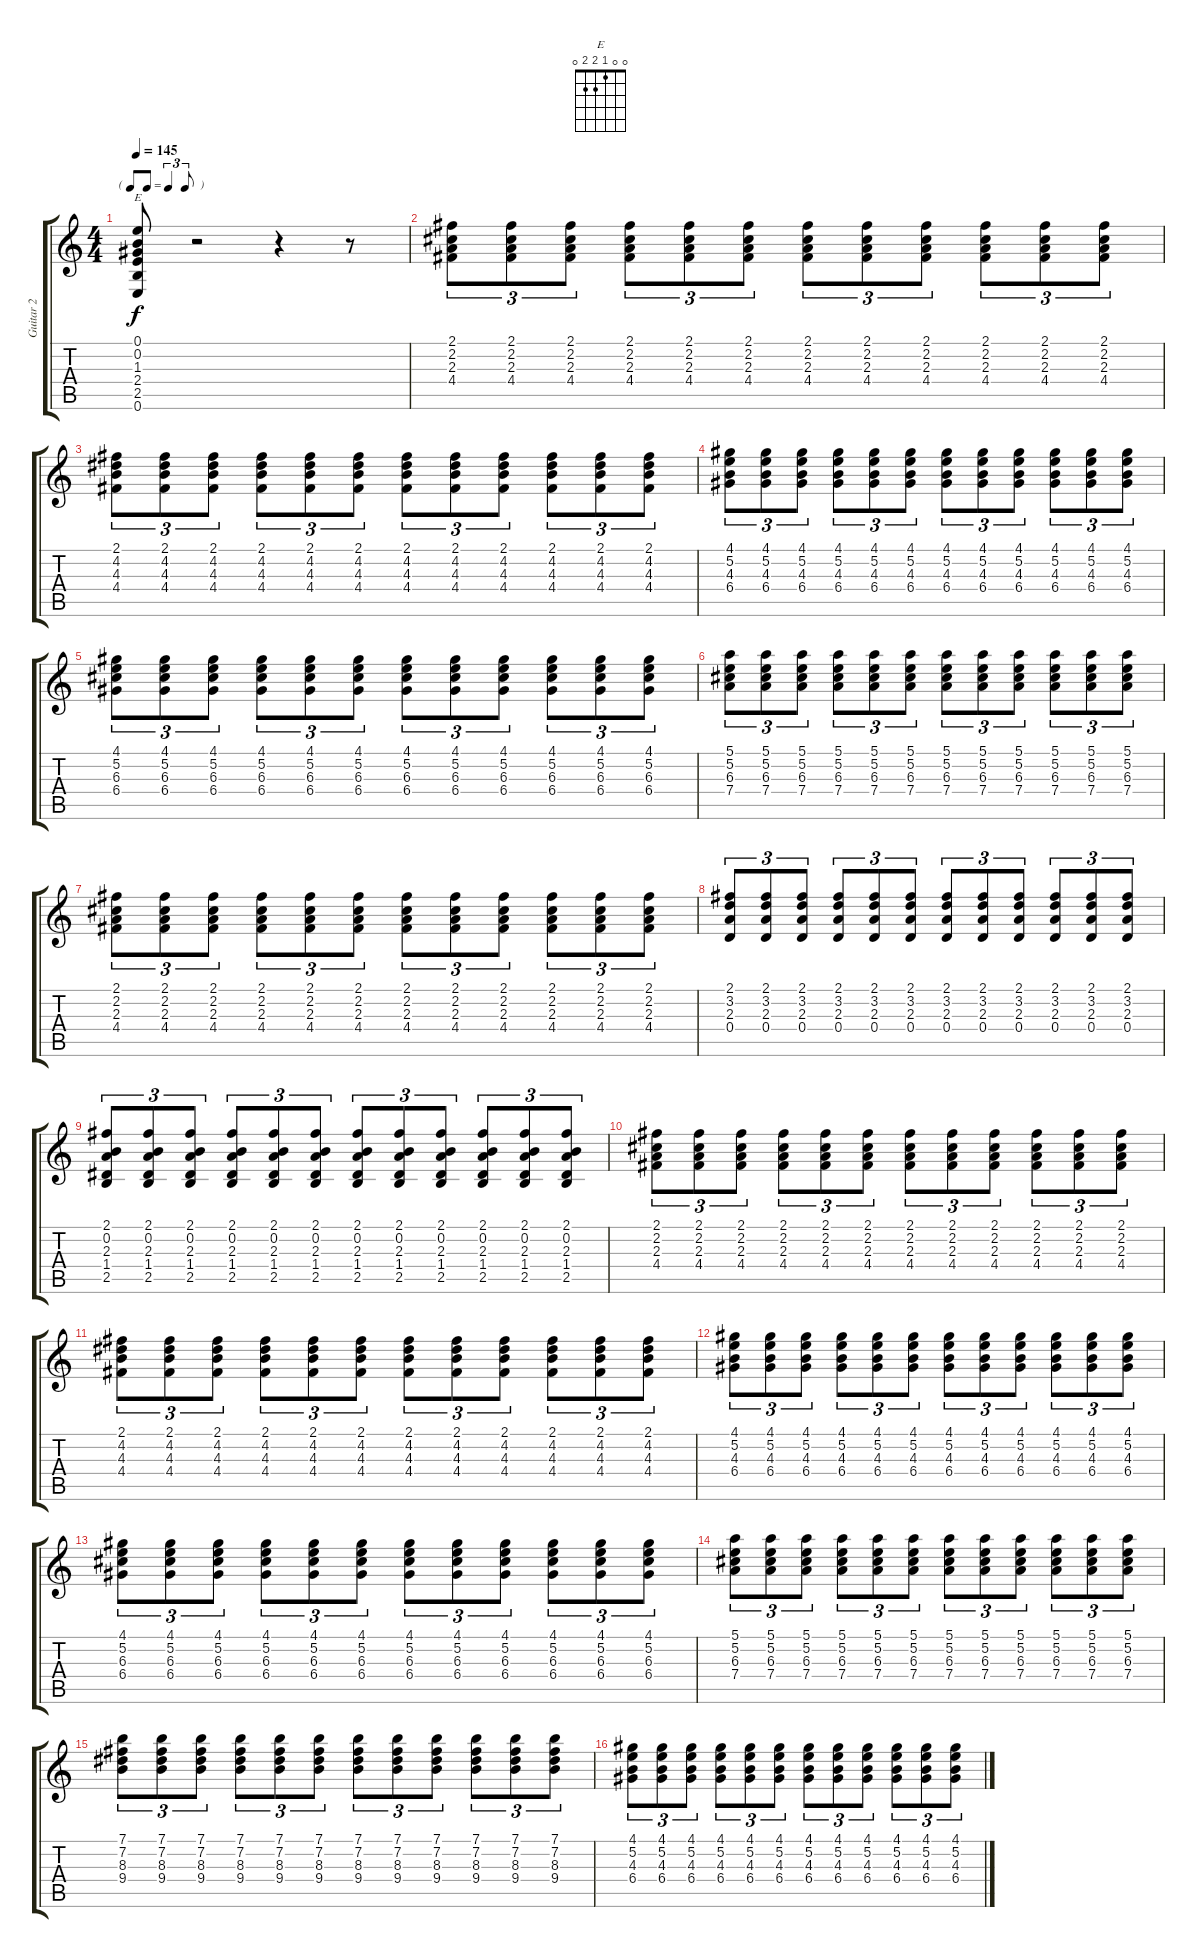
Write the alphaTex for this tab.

\track ("Guitar 2" "Guitar 2") {instrument acousticguitarnylon}
\staff {score tabs}
\tuning (E4 B3 G3 D3 A2 E2) {hide}
\chord ("E" 0 0 1 2 2 0)
\ts (4 4)
\tf triplet8th
\tempo 145
\clef g2
\ks c
(0.1 0.2 1.3 2.4 2.5 0.6).8{ch "E" dy f} r.2 r.4 r.8 |
(2.1 2.2 2.3 4.4).8{tu (3 2)} (2.1 2.2 2.3 4.4).8{tu (3 2)} (2.1 2.2 2.3 4.4).8{tu (3 2)} (2.1 2.2 2.3 4.4).8{tu (3 2)} (2.1 2.2 2.3 4.4).8{tu (3 2)} (2.1 2.2 2.3 4.4).8{tu (3 2)} (2.1 2.2 2.3 4.4).8{tu (3 2)} (2.1 2.2 2.3 4.4).8{tu (3 2)} (2.1 2.2 2.3 4.4).8{tu (3 2)} (2.1 2.2 2.3 4.4).8{tu (3 2)} (2.1 2.2 2.3 4.4).8{tu (3 2)} (2.1 2.2 2.3 4.4).8{tu (3 2)} |
(2.1 4.2 4.3 4.4).8{tu (3 2)} (2.1 4.2 4.3 4.4).8{tu (3 2)} (2.1 4.2 4.3 4.4).8{tu (3 2)} (2.1 4.2 4.3 4.4).8{tu (3 2)} (2.1 4.2 4.3 4.4).8{tu (3 2)} (2.1 4.2 4.3 4.4).8{tu (3 2)} (2.1 4.2 4.3 4.4).8{tu (3 2)} (2.1 4.2 4.3 4.4).8{tu (3 2)} (2.1 4.2 4.3 4.4).8{tu (3 2)} (2.1 4.2 4.3 4.4).8{tu (3 2)} (2.1 4.2 4.3 4.4).8{tu (3 2)} (2.1 4.2 4.3 4.4).8{tu (3 2)} |
(4.1 5.2 4.3 6.4).8{tu (3 2)} (4.1 5.2 4.3 6.4).8{tu (3 2)} (4.1 5.2 4.3 6.4).8{tu (3 2)} (4.1 5.2 4.3 6.4).8{tu (3 2)} (4.1 5.2 4.3 6.4).8{tu (3 2)} (4.1 5.2 4.3 6.4).8{tu (3 2)} (4.1 5.2 4.3 6.4).8{tu (3 2)} (4.1 5.2 4.3 6.4).8{tu (3 2)} (4.1 5.2 4.3 6.4).8{tu (3 2)} (4.1 5.2 4.3 6.4).8{tu (3 2)} (4.1 5.2 4.3 6.4).8{tu (3 2)} (4.1 5.2 4.3 6.4).8{tu (3 2)} |
(4.1 5.2 6.3 6.4).8{tu (3 2)} (4.1 5.2 6.3 6.4).8{tu (3 2)} (4.1 5.2 6.3 6.4).8{tu (3 2)} (4.1 5.2 6.3 6.4).8{tu (3 2)} (4.1 5.2 6.3 6.4).8{tu (3 2)} (4.1 5.2 6.3 6.4).8{tu (3 2)} (4.1 5.2 6.3 6.4).8{tu (3 2)} (4.1 5.2 6.3 6.4).8{tu (3 2)} (4.1 5.2 6.3 6.4).8{tu (3 2)} (4.1 5.2 6.3 6.4).8{tu (3 2)} (4.1 5.2 6.3 6.4).8{tu (3 2)} (4.1 5.2 6.3 6.4).8{tu (3 2)} |
(5.1 5.2 6.3 7.4).8{tu (3 2)} (5.1 5.2 6.3 7.4).8{tu (3 2)} (5.1 5.2 6.3 7.4).8{tu (3 2)} (5.1 5.2 6.3 7.4).8{tu (3 2)} (5.1 5.2 6.3 7.4).8{tu (3 2)} (5.1 5.2 6.3 7.4).8{tu (3 2)} (5.1 5.2 6.3 7.4).8{tu (3 2)} (5.1 5.2 6.3 7.4).8{tu (3 2)} (5.1 5.2 6.3 7.4).8{tu (3 2)} (5.1 5.2 6.3 7.4).8{tu (3 2)} (5.1 5.2 6.3 7.4).8{tu (3 2)} (5.1 5.2 6.3 7.4).8{tu (3 2)} |
(2.1 2.2 2.3 4.4).8{tu (3 2)} (2.1 2.2 2.3 4.4).8{tu (3 2)} (2.1 2.2 2.3 4.4).8{tu (3 2)} (2.1 2.2 2.3 4.4).8{tu (3 2)} (2.1 2.2 2.3 4.4).8{tu (3 2)} (2.1 2.2 2.3 4.4).8{tu (3 2)} (2.1 2.2 2.3 4.4).8{tu (3 2)} (2.1 2.2 2.3 4.4).8{tu (3 2)} (2.1 2.2 2.3 4.4).8{tu (3 2)} (2.1 2.2 2.3 4.4).8{tu (3 2)} (2.1 2.2 2.3 4.4).8{tu (3 2)} (2.1 2.2 2.3 4.4).8{tu (3 2)} |
(2.1 3.2 2.3 0.4).8{tu (3 2)} (2.1 3.2 2.3 0.4).8{tu (3 2)} (2.1 3.2 2.3 0.4).8{tu (3 2)} (2.1 3.2 2.3 0.4).8{tu (3 2)} (2.1 3.2 2.3 0.4).8{tu (3 2)} (2.1 3.2 2.3 0.4).8{tu (3 2)} (2.1 3.2 2.3 0.4).8{tu (3 2)} (2.1 3.2 2.3 0.4).8{tu (3 2)} (2.1 3.2 2.3 0.4).8{tu (3 2)} (2.1 3.2 2.3 0.4).8{tu (3 2)} (2.1 3.2 2.3 0.4).8{tu (3 2)} (2.1 3.2 2.3 0.4).8{tu (3 2)} |
(2.1 0.2 2.3 1.4 2.5).8{tu (3 2)} (2.1 0.2 2.3 1.4 2.5).8{tu (3 2)} (2.1 0.2 2.3 1.4 2.5).8{tu (3 2)} (2.1 0.2 2.3 1.4 2.5).8{tu (3 2)} (2.1 0.2 2.3 1.4 2.5).8{tu (3 2)} (2.1 0.2 2.3 1.4 2.5).8{tu (3 2)} (2.1 0.2 2.3 1.4 2.5).8{tu (3 2)} (2.1 0.2 2.3 1.4 2.5).8{tu (3 2)} (2.1 0.2 2.3 1.4 2.5).8{tu (3 2)} (2.1 0.2 2.3 1.4 2.5).8{tu (3 2)} (2.1 0.2 2.3 1.4 2.5).8{tu (3 2)} (2.1 0.2 2.3 1.4 2.5).8{tu (3 2)} |
(2.1 2.2 2.3 4.4).8{tu (3 2)} (2.1 2.2 2.3 4.4).8{tu (3 2)} (2.1 2.2 2.3 4.4).8{tu (3 2)} (2.1 2.2 2.3 4.4).8{tu (3 2)} (2.1 2.2 2.3 4.4).8{tu (3 2)} (2.1 2.2 2.3 4.4).8{tu (3 2)} (2.1 2.2 2.3 4.4).8{tu (3 2)} (2.1 2.2 2.3 4.4).8{tu (3 2)} (2.1 2.2 2.3 4.4).8{tu (3 2)} (2.1 2.2 2.3 4.4).8{tu (3 2)} (2.1 2.2 2.3 4.4).8{tu (3 2)} (2.1 2.2 2.3 4.4).8{tu (3 2)} |
(2.1 4.2 4.3 4.4).8{tu (3 2)} (2.1 4.2 4.3 4.4).8{tu (3 2)} (2.1 4.2 4.3 4.4).8{tu (3 2)} (2.1 4.2 4.3 4.4).8{tu (3 2)} (2.1 4.2 4.3 4.4).8{tu (3 2)} (2.1 4.2 4.3 4.4).8{tu (3 2)} (2.1 4.2 4.3 4.4).8{tu (3 2)} (2.1 4.2 4.3 4.4).8{tu (3 2)} (2.1 4.2 4.3 4.4).8{tu (3 2)} (2.1 4.2 4.3 4.4).8{tu (3 2)} (2.1 4.2 4.3 4.4).8{tu (3 2)} (2.1 4.2 4.3 4.4).8{tu (3 2)} |
(4.1 5.2 4.3 6.4).8{tu (3 2)} (4.1 5.2 4.3 6.4).8{tu (3 2)} (4.1 5.2 4.3 6.4).8{tu (3 2)} (4.1 5.2 4.3 6.4).8{tu (3 2)} (4.1 5.2 4.3 6.4).8{tu (3 2)} (4.1 5.2 4.3 6.4).8{tu (3 2)} (4.1 5.2 4.3 6.4).8{tu (3 2)} (4.1 5.2 4.3 6.4).8{tu (3 2)} (4.1 5.2 4.3 6.4).8{tu (3 2)} (4.1 5.2 4.3 6.4).8{tu (3 2)} (4.1 5.2 4.3 6.4).8{tu (3 2)} (4.1 5.2 4.3 6.4).8{tu (3 2)} |
(4.1 5.2 6.3 6.4).8{tu (3 2)} (4.1 5.2 6.3 6.4).8{tu (3 2)} (4.1 5.2 6.3 6.4).8{tu (3 2)} (4.1 5.2 6.3 6.4).8{tu (3 2)} (4.1 5.2 6.3 6.4).8{tu (3 2)} (4.1 5.2 6.3 6.4).8{tu (3 2)} (4.1 5.2 6.3 6.4).8{tu (3 2)} (4.1 5.2 6.3 6.4).8{tu (3 2)} (4.1 5.2 6.3 6.4).8{tu (3 2)} (4.1 5.2 6.3 6.4).8{tu (3 2)} (4.1 5.2 6.3 6.4).8{tu (3 2)} (4.1 5.2 6.3 6.4).8{tu (3 2)} |
(5.1 5.2 6.3 7.4).8{tu (3 2)} (5.1 5.2 6.3 7.4).8{tu (3 2)} (5.1 5.2 6.3 7.4).8{tu (3 2)} (5.1 5.2 6.3 7.4).8{tu (3 2)} (5.1 5.2 6.3 7.4).8{tu (3 2)} (5.1 5.2 6.3 7.4).8{tu (3 2)} (5.1 5.2 6.3 7.4).8{tu (3 2)} (5.1 5.2 6.3 7.4).8{tu (3 2)} (5.1 5.2 6.3 7.4).8{tu (3 2)} (5.1 5.2 6.3 7.4).8{tu (3 2)} (5.1 5.2 6.3 7.4).8{tu (3 2)} (5.1 5.2 6.3 7.4).8{tu (3 2)} |
(7.1 7.2 8.3 9.4).8{tu (3 2)} (7.1 7.2 8.3 9.4).8{tu (3 2)} (7.1 7.2 8.3 9.4).8{tu (3 2)} (7.1 7.2 8.3 9.4).8{tu (3 2)} (7.1 7.2 8.3 9.4).8{tu (3 2)} (7.1 7.2 8.3 9.4).8{tu (3 2)} (7.1 7.2 8.3 9.4).8{tu (3 2)} (7.1 7.2 8.3 9.4).8{tu (3 2)} (7.1 7.2 8.3 9.4).8{tu (3 2)} (7.1 7.2 8.3 9.4).8{tu (3 2)} (7.1 7.2 8.3 9.4).8{tu (3 2)} (7.1 7.2 8.3 9.4).8{tu (3 2)} |
(4.1 5.2 4.3 6.4).8{tu (3 2)} (4.1 5.2 4.3 6.4).8{tu (3 2)} (4.1 5.2 4.3 6.4).8{tu (3 2)} (4.1 5.2 4.3 6.4).8{tu (3 2)} (4.1 5.2 4.3 6.4).8{tu (3 2)} (4.1 5.2 4.3 6.4).8{tu (3 2)} (4.1 5.2 4.3 6.4).8{tu (3 2)} (4.1 5.2 4.3 6.4).8{tu (3 2)} (4.1 5.2 4.3 6.4).8{tu (3 2)} (4.1 5.2 4.3 6.4).8{tu (3 2)} (4.1 5.2 4.3 6.4).8{tu (3 2)} (4.1 5.2 4.3 6.4).8{tu (3 2)}
